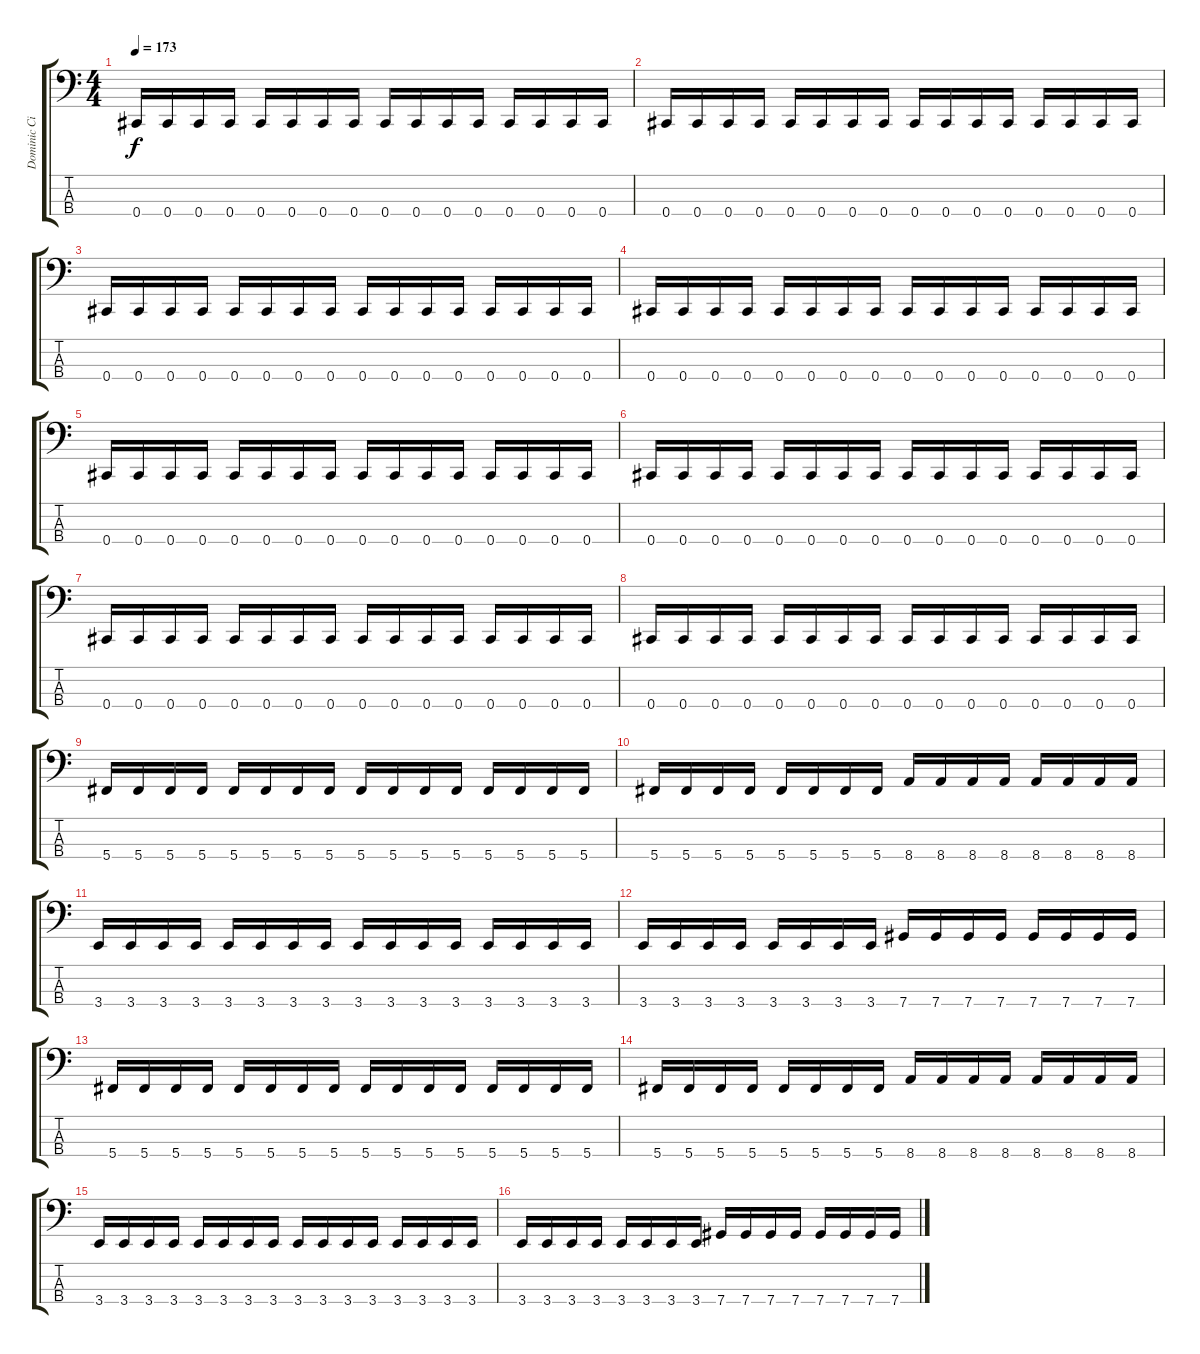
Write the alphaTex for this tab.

\track ("Dominic Cifarelli" "Dominic Ci") {instrument electricbassfinger}
\staff {score tabs}
\tuning (Gb2 Db2 Ab1 Db1) {hide}
\ts (4 4)
\tempo 173
\clef f4
\ks c
0.4.16{dy f} 0.4.16 0.4.16 0.4.16 0.4.16 0.4.16 0.4.16 0.4.16 0.4.16 0.4.16 0.4.16 0.4.16 0.4.16 0.4.16 0.4.16 0.4.16 |
0.4.16 0.4.16 0.4.16 0.4.16 0.4.16 0.4.16 0.4.16 0.4.16 0.4.16 0.4.16 0.4.16 0.4.16 0.4.16 0.4.16 0.4.16 0.4.16 |
0.4.16 0.4.16 0.4.16 0.4.16 0.4.16 0.4.16 0.4.16 0.4.16 0.4.16 0.4.16 0.4.16 0.4.16 0.4.16 0.4.16 0.4.16 0.4.16 |
0.4.16 0.4.16 0.4.16 0.4.16 0.4.16 0.4.16 0.4.16 0.4.16 0.4.16 0.4.16 0.4.16 0.4.16 0.4.16 0.4.16 0.4.16 0.4.16 |
0.4.16 0.4.16 0.4.16 0.4.16 0.4.16 0.4.16 0.4.16 0.4.16 0.4.16 0.4.16 0.4.16 0.4.16 0.4.16 0.4.16 0.4.16 0.4.16 |
0.4.16 0.4.16 0.4.16 0.4.16 0.4.16 0.4.16 0.4.16 0.4.16 0.4.16 0.4.16 0.4.16 0.4.16 0.4.16 0.4.16 0.4.16 0.4.16 |
0.4.16 0.4.16 0.4.16 0.4.16 0.4.16 0.4.16 0.4.16 0.4.16 0.4.16 0.4.16 0.4.16 0.4.16 0.4.16 0.4.16 0.4.16 0.4.16 |
0.4.16 0.4.16 0.4.16 0.4.16 0.4.16 0.4.16 0.4.16 0.4.16 0.4.16 0.4.16 0.4.16 0.4.16 0.4.16 0.4.16 0.4.16 0.4.16 |
5.4.16 5.4.16 5.4.16 5.4.16 5.4.16 5.4.16 5.4.16 5.4.16 5.4.16 5.4.16 5.4.16 5.4.16 5.4.16 5.4.16 5.4.16 5.4.16 |
5.4.16 5.4.16 5.4.16 5.4.16 5.4.16 5.4.16 5.4.16 5.4.16 8.4.16 8.4.16 8.4.16 8.4.16 8.4.16 8.4.16 8.4.16 8.4.16 |
3.4.16 3.4.16 3.4.16 3.4.16 3.4.16 3.4.16 3.4.16 3.4.16 3.4.16 3.4.16 3.4.16 3.4.16 3.4.16 3.4.16 3.4.16 3.4.16 |
3.4.16 3.4.16 3.4.16 3.4.16 3.4.16 3.4.16 3.4.16 3.4.16 7.4.16 7.4.16 7.4.16 7.4.16 7.4.16 7.4.16 7.4.16 7.4.16 |
5.4.16 5.4.16 5.4.16 5.4.16 5.4.16 5.4.16 5.4.16 5.4.16 5.4.16 5.4.16 5.4.16 5.4.16 5.4.16 5.4.16 5.4.16 5.4.16 |
5.4.16 5.4.16 5.4.16 5.4.16 5.4.16 5.4.16 5.4.16 5.4.16 8.4.16 8.4.16 8.4.16 8.4.16 8.4.16 8.4.16 8.4.16 8.4.16 |
3.4.16 3.4.16 3.4.16 3.4.16 3.4.16 3.4.16 3.4.16 3.4.16 3.4.16 3.4.16 3.4.16 3.4.16 3.4.16 3.4.16 3.4.16 3.4.16 |
3.4.16 3.4.16 3.4.16 3.4.16 3.4.16 3.4.16 3.4.16 3.4.16 7.4.16 7.4.16 7.4.16 7.4.16 7.4.16 7.4.16 7.4.16 7.4.16
